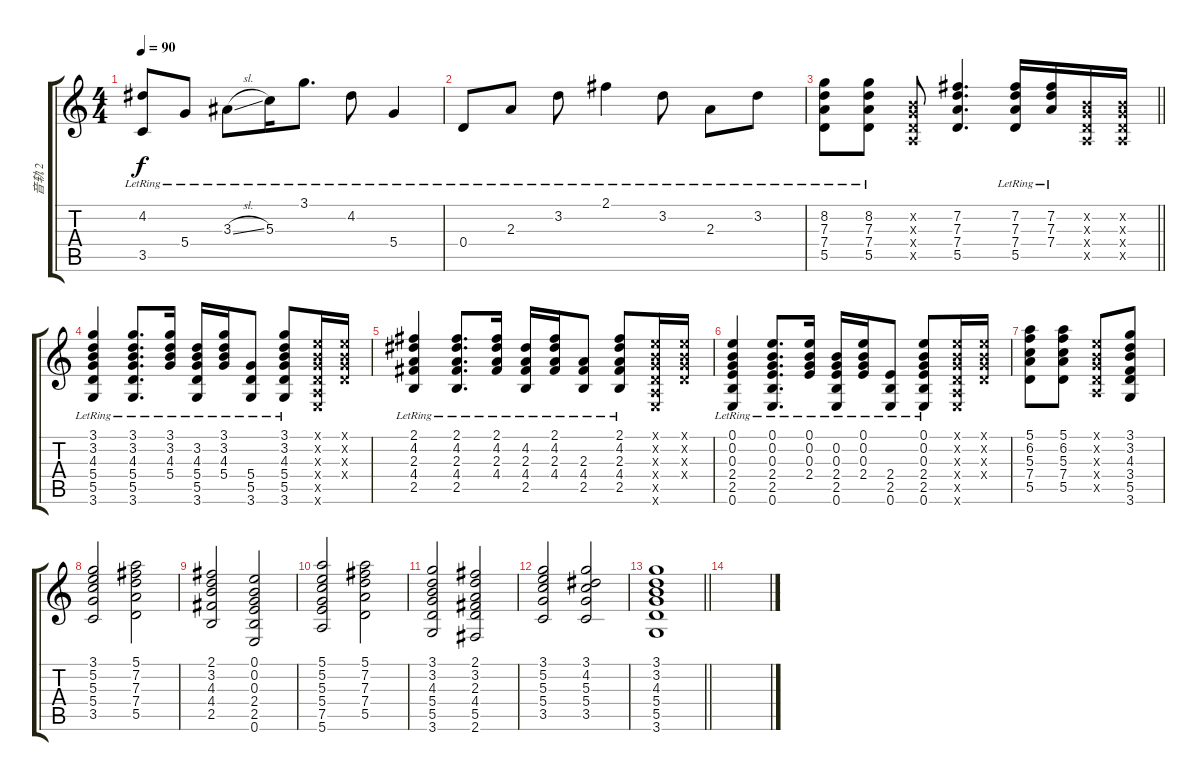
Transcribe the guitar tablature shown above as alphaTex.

\track ("音轨 2" "音轨 2") {instrument acousticguitarnylon}
\staff {score tabs}
\tuning (E4 B3 G3 D3 A2 E2) {hide}
\ts (4 4)
\tempo 90
\clef g2
\ks c
(4.2{lr} 3.5{lr}).8{dy f} 5.4{lr}.8 3.3{sl lr}.8 5.3{lr}.16 3.1{lr}.8{d} 4.2{lr}.8 5.4{lr}.4 |
0.4{lr}.8 2.3{lr}.8 3.2{lr}.8 2.1{lr}.4 3.2{lr}.8 2.3{lr}.8 3.2{lr}.8 |
\barLineRight lightlight
(8.2{lr} 7.3{lr} 7.4{lr} 5.5{lr}).8 (8.2{lr} 7.3{lr} 7.4{lr} 5.5).8 (0.2{x} 0.3{x} 0.4{x} 0.5{x}).8 (7.2 7.3 7.4 5.5).4{d} (7.2{lr} 7.3{lr} 7.4{lr} 5.5{lr}).16 (7.2{lr} 7.3{lr} 7.4{lr}).16 (0.2{x} 0.3{x} 0.4{x} 0.5{x}).16 (0.2{x} 0.3{x} 0.4{x} 0.5{x}).16 |
(3.1{lr} 3.2{lr} 4.3{lr} 5.4{lr} 5.5{lr} 3.6{lr}).4 (3.1{lr} 3.2{lr} 4.3{lr} 5.4{lr} 5.5{lr} 3.6{lr}).8{d} (3.1{lr} 3.2{lr} 4.3{lr} 5.4{lr}).16 (3.2{lr} 4.3{lr} 5.4{lr} 5.5{lr} 3.6{lr}).16 (3.1{lr} 3.2{lr} 4.3{lr} 5.4{lr}).16 (5.4{lr} 5.5{lr} 3.6{lr}).8 (3.1{lr} 3.2{lr} 4.3{lr} 5.4{lr} 5.5{lr} 3.6{lr}).8 (0.1{x} 0.2{x} 0.3{x} 0.4{x} 0.5{x} 0.6{x}).16 (0.1{x} 0.2{x} 0.3{x} 0.4{x}).16 |
(2.1{lr} 4.2{lr} 2.3{lr} 4.4{lr} 2.5{lr}).4 (2.1{lr} 4.2{lr} 2.3{lr} 4.4{lr} 2.5{lr}).8{d} (2.1{lr} 4.2{lr} 2.3{lr} 4.4{lr}).16 (4.2{lr} 2.3{lr} 4.4{lr} 2.5{lr}).16 (2.1{lr} 4.2{lr} 2.3{lr} 4.4{lr}).16 (2.3 4.4{lr} 2.5{lr}).8 (2.1{lr} 4.2{lr} 2.3{lr} 4.4{lr} 2.5{lr}).8 (0.1{x} 0.2{x} 0.3{x} 0.4{x} 0.5{x} 0.6{x}).16 (0.1{x} 0.2{x} 0.3{x} 0.4{x}).16 |
(0.1{lr} 0.2{lr} 0.3{lr} 2.4{lr} 2.5{lr} 0.6{lr}).4 (0.1{lr} 0.2{lr} 0.3{lr} 2.4{lr} 2.5{lr} 0.6{lr}).8{d} (0.1{lr} 0.2{lr} 0.3{lr} 2.4{lr}).16 (0.2{lr} 0.3{lr} 2.4{lr} 2.5{lr} 0.6{lr}).16 (0.1{lr} 0.2{lr} 0.3{lr} 2.4{lr}).16 (2.4{lr} 2.5{lr} 0.6{lr}).8 (0.1{lr} 0.2{lr} 0.3{lr} 2.4{lr} 2.5{lr} 0.6{lr}).8 (0.1{x} 0.2{x} 0.3{x} 0.4{x} 0.5{x} 0.6{x}).16 (0.1{x} 0.2{x} 0.3{x} 0.4{x}).16 |
(5.1 6.2 5.3 7.4 5.5).8 (5.1 6.2 5.3 7.4 5.5).8 (0.1{x} 0.2{x} 0.3{x} 0.4{x} 0.5{x}).8 (3.1 3.2 4.3 3.4 5.5 3.6).8 |
(3.1 5.2 5.3 5.4 3.5).2 (5.1 7.2 7.3 7.4 5.5).2 |
(2.1 3.2 4.3 4.4 2.5).2 (0.1 0.2 0.3 2.4 2.5 0.6).2 |
(5.1 5.2 5.3 5.4 7.5 5.6).2 (5.1 7.2 7.3 7.4 5.5).2 |
(3.1 3.2 4.3 5.4 5.5 3.6).2 (2.1 3.2 2.3 4.4 5.5 2.6).2 |
(3.1 5.2 5.3 5.4 3.5).2 (3.1 4.2 5.3 5.4 3.5).2 |
\barLineRight lightlight
(3.1 3.2 4.3 5.4 5.5 3.6).1 |
\section ("" "")
